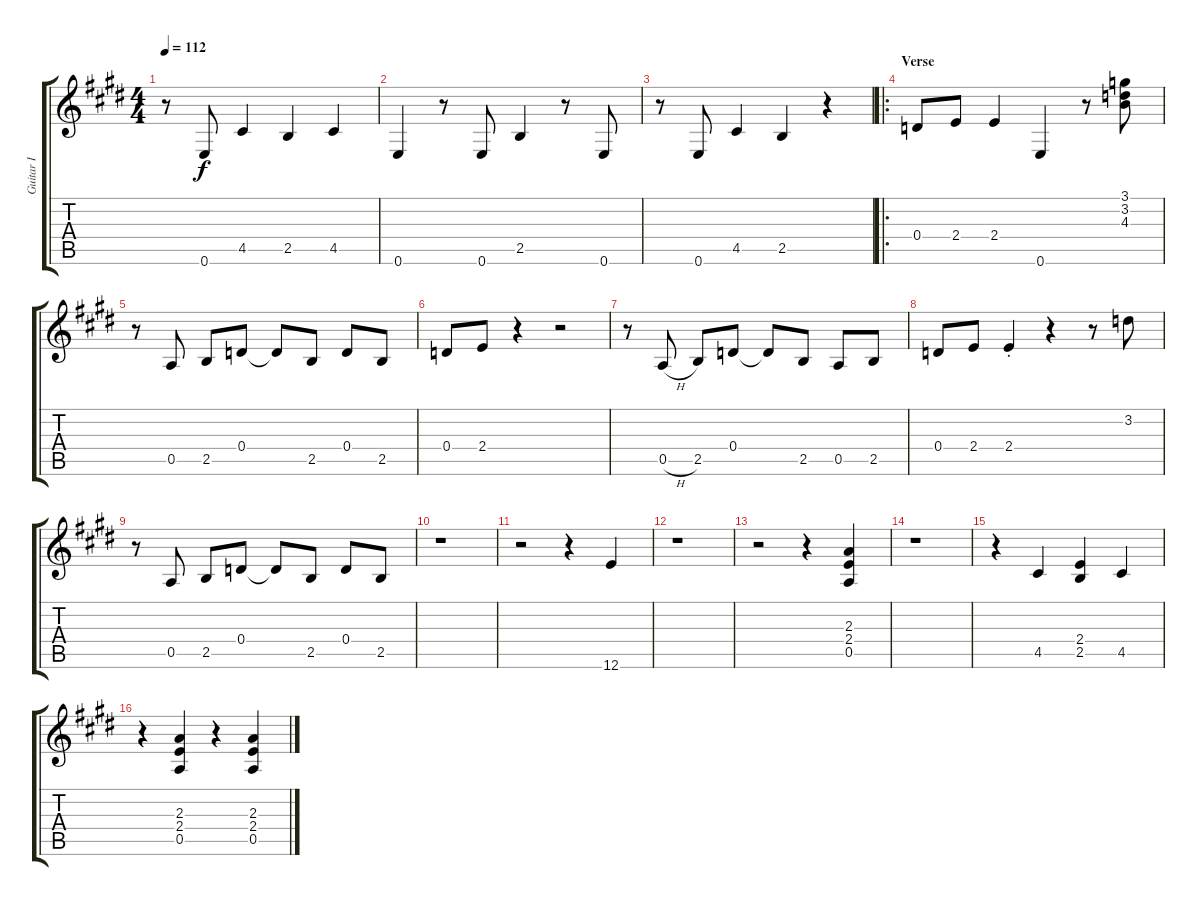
\track ("Guitar I" "Guitar I") {instrument electricguitarclean}
\staff {score tabs}
\tuning (E4 B3 G3 D3 A2 E2) {hide}
\ts (4 4)
\tempo 112
\clef g2
\ks e
r.8{dy f} 0.6.8 4.5.4 2.5.4 4.5.4 |
0.6.4 r.8 0.6.8 2.5.4 r.8 0.6.8 |
r.8 0.6.8 4.5.4 2.5.4 r.4 |
\ro
\section ("" "Verse")
0.4.8 2.4.8 2.4.4 0.6.4 r.8 (3.1 3.2 4.3).8 |
r.8 0.5.8 2.5.8 0.4.8 0.4{t}.8 2.5.8 0.4.8 2.5.8 |
0.4.8 2.4.8 r.4 r.2 |
r.8 0.5{h}.8 2.5.8 0.4.8 0.4{t}.8 2.5.8 0.5.8 2.5.8 |
0.4.8 2.4.8 2.4{st}.4 r.4 r.8 3.2.8 |
r.8 0.5.8 2.5.8 0.4.8 0.4{t}.8 2.5.8 0.4.8 2.5.8 |
r.1 |
r.2 r.4 12.6.4 |
r.1 |
r.2 r.4 (2.3 2.4 0.5).4 |
r.1 |
r.4 4.5.4 (2.4 2.5).4 4.5.4 |
r.4 (2.3 2.4 0.5).4 r.4 (2.3 2.4 0.5).4
